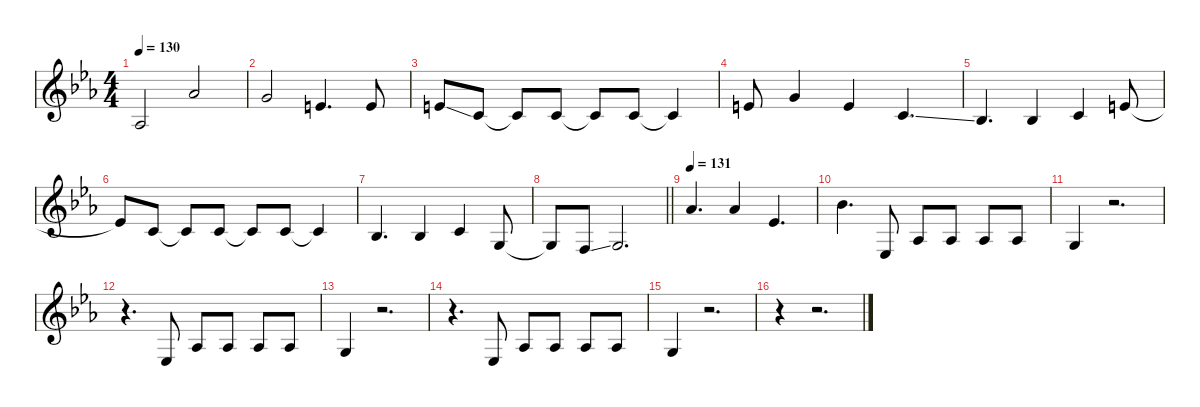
\defaultSystemsLayout 4
\hideDynamics
\bracketExtendMode nobrackets
\singleTrackTrackNamePolicy hidden
\multiTrackTrackNamePolicy hidden
\firstSystemTrackNameMode fullname
\otherSystemsTrackNameOrientation horizontal
\track ("Vocals" "led.synth.") {instrument lead2sawtooth}
\staff {score}
\tuning (E4 C4 G3 C3 G2 C2)
\ts (4 4)
\tempo 130
\clef g2
\ks cminor
1.3{acc b}.2{dy f beam Up} 4.1{acc b}.2{beam Up} |
3.1{acc forcenatural}.2{beam Up} 0.1{acc forcenatural}.4{d beam Up} 0.1{acc forcenatural}.8{beam Up} |
4.2{ss acc forcenatural}.8{beam Up} 0.2{acc forcenatural}.8{beam Up} 0.2{t acc forcenatural}.8{beam Up} 0.2{acc forcenatural}.8{beam Up} 0.2{t acc forcenatural}.8{beam Up} 0.2{acc forcenatural}.8{beam Up} 0.2{t acc forcenatural}.4{beam Up} |
0.1{acc forcenatural}.8{beam Up} 3.1{acc forcenatural}.4{beam Up} 0.1{acc forcenatural}.4{beam Up} 5.3{ss acc forcenatural}.4{d beam Up} |
3.3{acc b}.4{d beam Up} 3.3{acc b}.4{beam Up} 0.2{acc forcenatural}.4{beam Up} 0.1{acc forcenatural}.8{beam Up} |
0.1{t acc forcenatural}.8{beam Up} 0.2{acc forcenatural}.8{beam Up} 0.2{t acc forcenatural}.8{beam Up} 0.2{acc forcenatural}.8{beam Up} 0.2{t acc forcenatural}.8{beam Up} 5.3{acc forcenatural}.8{beam Up} 5.3{t acc forcenatural}.4{beam Up} |
3.3{acc b}.4{d beam Up} 3.3{acc b}.4{beam Up} 0.2{acc forcenatural}.4{beam Up} 0.3{acc forcenatural}.8{beam Up} |
\barLineRight lightlight
0.3{t acc forcenatural}.8{beam Up} 5.4{ss acc forcenatural}.8{beam Up} 7.4{acc forcenatural}.2{d beam Up} |
\tempo 131
4.1{acc b}.4{d beam Up} 4.1{acc b}.4{beam Up} 3.2{acc b}.4{d beam Up} |
6.1{acc b}.4{d beam Down} 3.4{acc b}.8{beam Up} 1.3{acc b}.8{beam Up} 1.3{acc b}.8{beam Up} 1.3{acc b}.8{beam Up} 1.3{acc b}.8{beam Up} |
0.3{acc forcenatural}.4{beam Up} r.2{d beam Up} |
r.4{d beam Down} 3.4{acc b}.8{beam Up} 1.3{acc b}.8{beam Up} 1.3{acc b}.8{beam Up} 1.3{acc b}.8{beam Up} 1.3{acc b}.8{beam Up} |
0.3{acc forcenatural}.4{beam Up} r.2{d beam Up} |
r.4{d beam Down} 3.4{acc b}.8{beam Up} 1.3{acc b}.8{beam Up} 1.3{acc b}.8{beam Up} 1.3{acc b}.8{beam Up} 1.3{acc b}.8{beam Up} |
0.3{acc forcenatural}.4{beam Up} r.2{d beam Up} |
r.4{beam Down} r.2{d beam Down}
